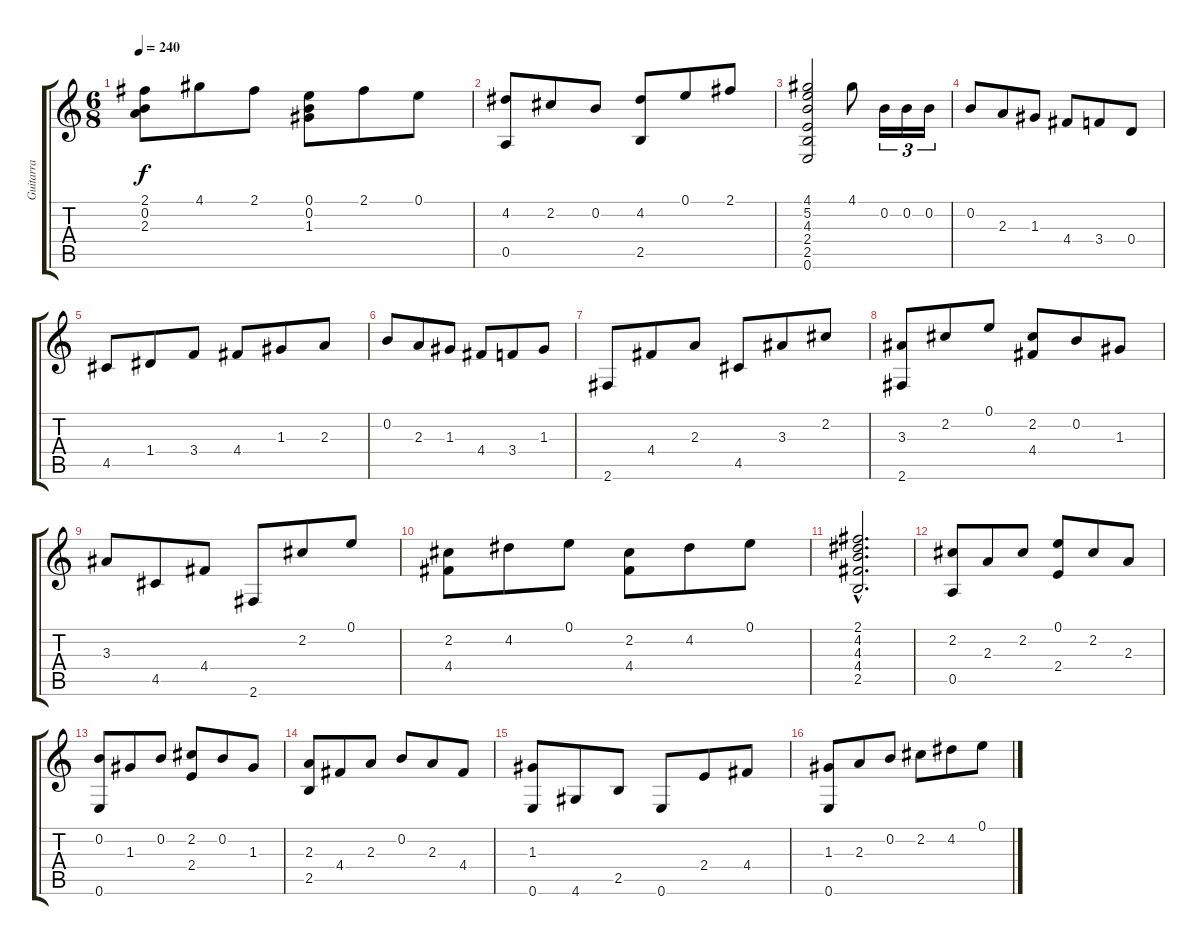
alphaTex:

\track ("Guitarra       " "Guitarra  ") {instrument acousticguitarnylon}
\staff {score tabs}
\tuning (E4 B3 G3 D3 A2 E2) {hide}
\ts (6 8)
\tempo 240
\clef g2
\ks c
(2.1 0.2 2.3).8{dy f} 4.1.8 2.1.8 (0.1 0.2 1.3).8 2.1.8 0.1.8 |
(4.2 0.5).8 2.2.8 0.2.8 (4.2 2.5).8 0.1.8 2.1.8 |
(4.1 5.2 4.3 2.4 2.5 0.6).2 4.1.8 0.2.16{tu (3 2)} 0.2.16{tu (3 2)} 0.2.16{tu (3 2)} |
0.2.8 2.3.8 1.3.8 4.4.8 3.4.8 0.4.8 |
4.5.8 1.4.8 3.4.8 4.4.8 1.3.8 2.3.8 |
0.2.8 2.3.8 1.3.8 4.4.8 3.4.8 1.3.8 |
2.6.8 4.4.8 2.3.8 4.5.8 3.3.8 2.2.8 |
(3.3 2.6).8 2.2.8 0.1.8 (2.2 4.4).8 0.2.8 1.3.8 |
3.3.8 4.5.8 4.4.8 2.6.8 2.2.8 0.1.8 |
(2.2 4.4).8 4.2.8 0.1.8 (2.2 4.4).8 4.2.8 0.1.8 |
(2.1{hac} 4.2{hac} 4.3{hac} 4.4{hac} 2.5{hac}).2{d} |
(2.2 0.5).8 2.3.8 2.2.8 (0.1 2.4).8 2.2.8 2.3.8 |
(0.2 0.6).8 1.3.8 0.2.8 (2.2 2.4).8 0.2.8 1.3.8 |
(2.3 2.5).8 4.4.8 2.3.8 0.2.8 2.3.8 4.4.8 |
(1.3 0.6).8 4.6.8 2.5.8 0.6.8 2.4.8 4.4.8 |
(1.3 0.6).8 2.3.8 0.2.8 2.2.8 4.2.8 0.1.8
